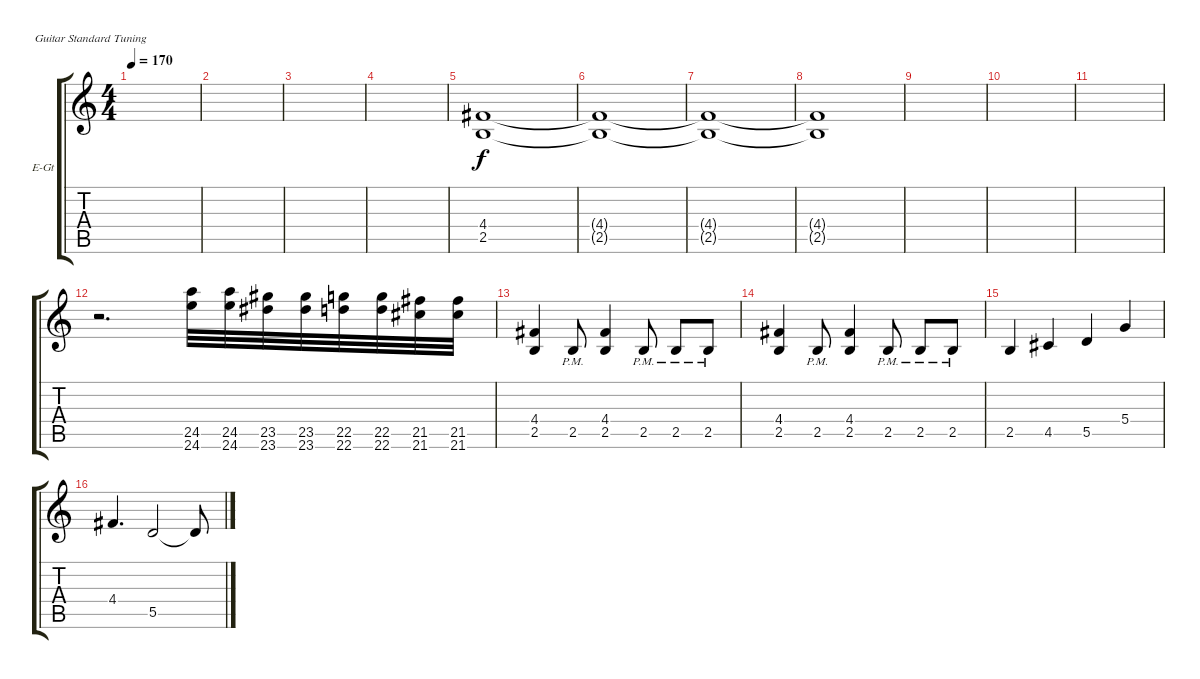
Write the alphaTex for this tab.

\defaultSystemsLayout 4
\bracketExtendMode groupsimilarinstruments
\firstSystemTrackNameOrientation horizontal
\otherSystemsTrackNameOrientation horizontal
\track ("Electric Guitar" "E-Gt") {instrument distortionguitar}
\staff {score tabs}
\tuning (E4 B3 G3 D3 A2 E2)
\ts (4 4)
\tempo 170
\clef g2
\ks c
|
|
|
|
(2.5 4.4).1 |
(2.5{t} 4.4{t}).1 |
(2.5{t} 4.4{t}).1 |
(2.5{t} 4.4{t}).1 |
|
|
|
r.2{d} (24.6 24.5).32 (24.6 24.5).32 (23.6 23.5).32 (23.6 23.5).32 (22.6 22.5).32 (22.6 22.5).32 (21.6 21.5).32 (21.6 21.5).32 |
(2.5 4.4).4 2.5{pm}.8 (2.5 4.4).4 2.5{pm}.8 2.5{pm}.8 2.5{pm}.8 |
(2.5 4.4).4 2.5{pm}.8 (2.5 4.4).4 2.5{pm}.8 2.5{pm}.8 2.5{pm}.8 |
2.5.4 4.5.4 5.5.4 5.4.4 |
4.4.4{d} 5.5.2 5.5{t}.8
